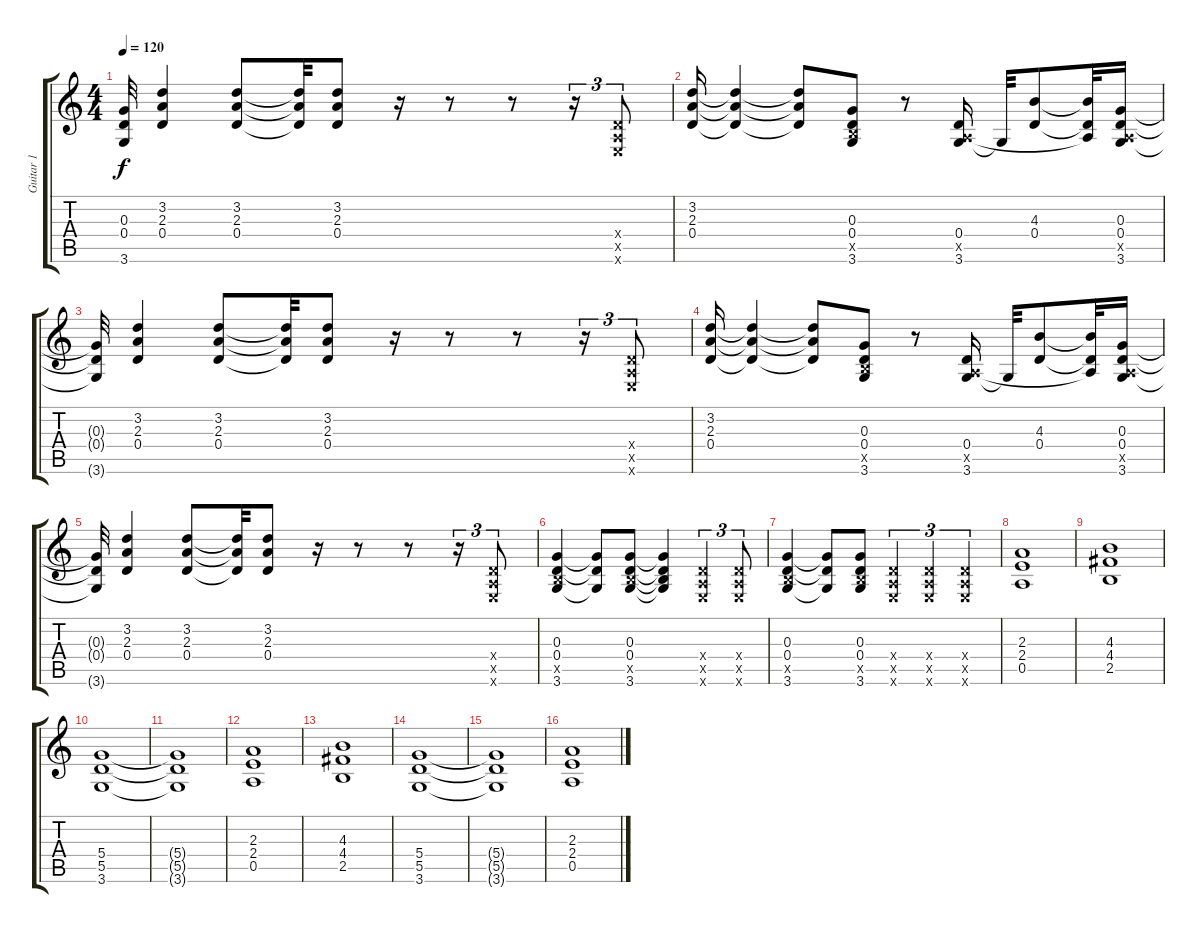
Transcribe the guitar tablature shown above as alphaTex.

\track ("Guitar 1" "Guitar 1") {instrument distortionguitar}
\staff {score tabs}
\tuning (E4 B3 G3 D3 A2 E2) {hide}
\ts (4 4)
\tempo 120
\clef g2
\ks c
(0.3{t} 0.4{t} 3.6{t}).32{dy f} (3.2 2.3 0.4).4 (3.2 2.3 0.4).8 (3.2{t} 2.3{t} 0.4{t}).32 (3.2 2.3 0.4).8 r.16 r.8 r.8 r.16{tu (3 2)} (0.4{x} 0.5{x} 0.6{x}).8{tu (3 2)} |
(3.2 2.3 0.4).16 (3.2{t} 2.3{t} 0.4{t}).4 (3.2{t} 2.3{t} 0.4{t}).8 (0.3 0.4 2.5{x} 3.6).8 r.8 (0.4 0.5{x} 3.6).16 3.6{t}.32 (4.3 0.4).8 (4.3{t} 0.4{t} 0.5{t}).32 (0.3 0.4 0.5{x} 3.6).16 |
(0.3{t} 0.4{t} 3.6{t}).32 (3.2 2.3 0.4).4 (3.2 2.3 0.4).8 (3.2{t} 2.3{t} 0.4{t}).32 (3.2 2.3 0.4).8 r.16 r.8 r.8 r.16{tu (3 2)} (0.4{x} 0.5{x} 0.6{x}).8{tu (3 2)} |
(3.2 2.3 0.4).16 (3.2{t} 2.3{t} 0.4{t}).4 (3.2{t} 2.3{t} 0.4{t}).8 (0.3 0.4 2.5{x} 3.6).8 r.8 (0.4 0.5{x} 3.6).16 3.6{t}.32 (4.3 0.4).8 (4.3{t} 0.4{t} 0.5{t}).32 (0.3 0.4 0.5{x} 3.6).16 |
(0.3{t} 0.4{t} 3.6{t}).32 (3.2 2.3 0.4).4 (3.2 2.3 0.4).8 (3.2{t} 2.3{t} 0.4{t}).32 (3.2 2.3 0.4).8 r.16 r.8 r.8 r.16{tu (3 2)} (0.4{x} 0.5{x} 0.6{x}).8{tu (3 2)} |
(0.3 0.4 2.5{x} 3.6).4 (0.3{t} 0.4{t} 3.6{t}).8 (0.3 0.4 2.5{x} 3.6).8 (0.3{t} 0.4{t} 2.5{t} 3.6{t}).4 (0.4{x} 0.5{x} 0.6{x}).4{tu (3 2)} (0.4{x} 0.5{x} 0.6{x}).8{tu (3 2)} |
(0.3 0.4 2.5{x} 3.6).4 (0.3{t} 0.4{t} 3.6{t}).8 (0.3 0.4 2.5{x} 3.6).8 (0.4{x} 0.5{x} 0.6{x}).4{tu (3 2)} (0.4{x} 0.5{x} 0.6{x}).4{tu (3 2)} (0.4{x} 0.5{x} 0.6{x}).4{tu (3 2)} |
(2.3 2.4 0.5).1 |
(4.3 4.4 2.5).1 |
(5.4 5.5 3.6).1 |
(5.4{t} 5.5{t} 3.6{t}).1 |
(2.3 2.4 0.5).1 |
(4.3 4.4 2.5).1 |
(5.4 5.5 3.6).1 |
(5.4{t} 5.5{t} 3.6{t}).1 |
(2.3 2.4 0.5).1
